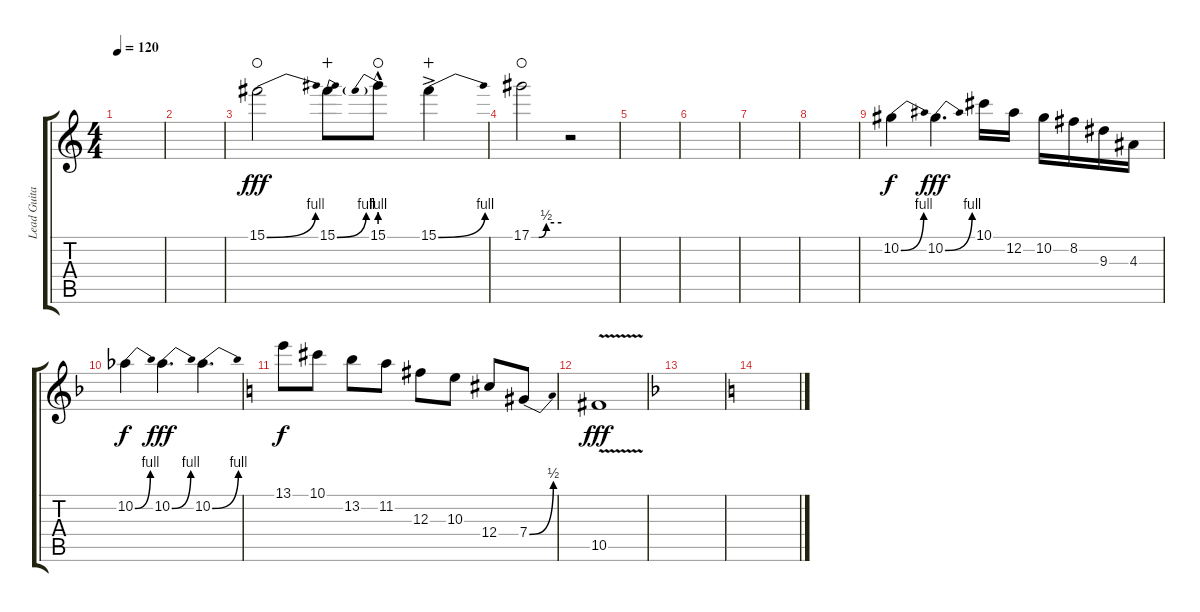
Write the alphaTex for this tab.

\track ("Lead Guitar 2 (Maxime Callau)" "Lead Guita") {instrument distortionguitar}
\staff {score tabs}
\tuning (Eb4 Bb3 Gb3 Db3 Ab2 Eb2) {hide}
\ts (4 4)
\tempo 120
\clef g2
\ks c
|
|
15.1{be (bend 0 0 60 4)}.2{dy fff waho} 15.1{be (bend 0 0 60 4)}.8{wahc} 15.1{be (prebend 0 4 60 4) hac}.8{waho} 15.1{be (bend 0 0 60 4) ac}.4{wahc} |
17.1{be (custom 0 0 15 0 30 2 60 2)}.2{waho} r.2 |
|
|
|
|
10.2{be (bend 0 0 60 4)}.4{dy f} 10.2{be (bend 0 0 60 4)}.4{d dy fff} 10.1.16 12.2.16 10.2.16 8.2.16 9.3.16 4.3.16 |
\ks f
10.2{be (bend 0 0 60 4)}.4{dy f} 10.2{be (bend 0 0 60 4)}.4{d dy fff} 10.2{be (bend 0 0 60 4)}.4{d} |
\ks c
13.1.8{dy f} 10.1.8 13.2.8 11.2.8 12.3.8 10.3.8 12.4.8 7.4{be (bend 0 0 60 2)}.8 |
10.5{v}.1{dy fff} |
\ks f
|
\ks c
